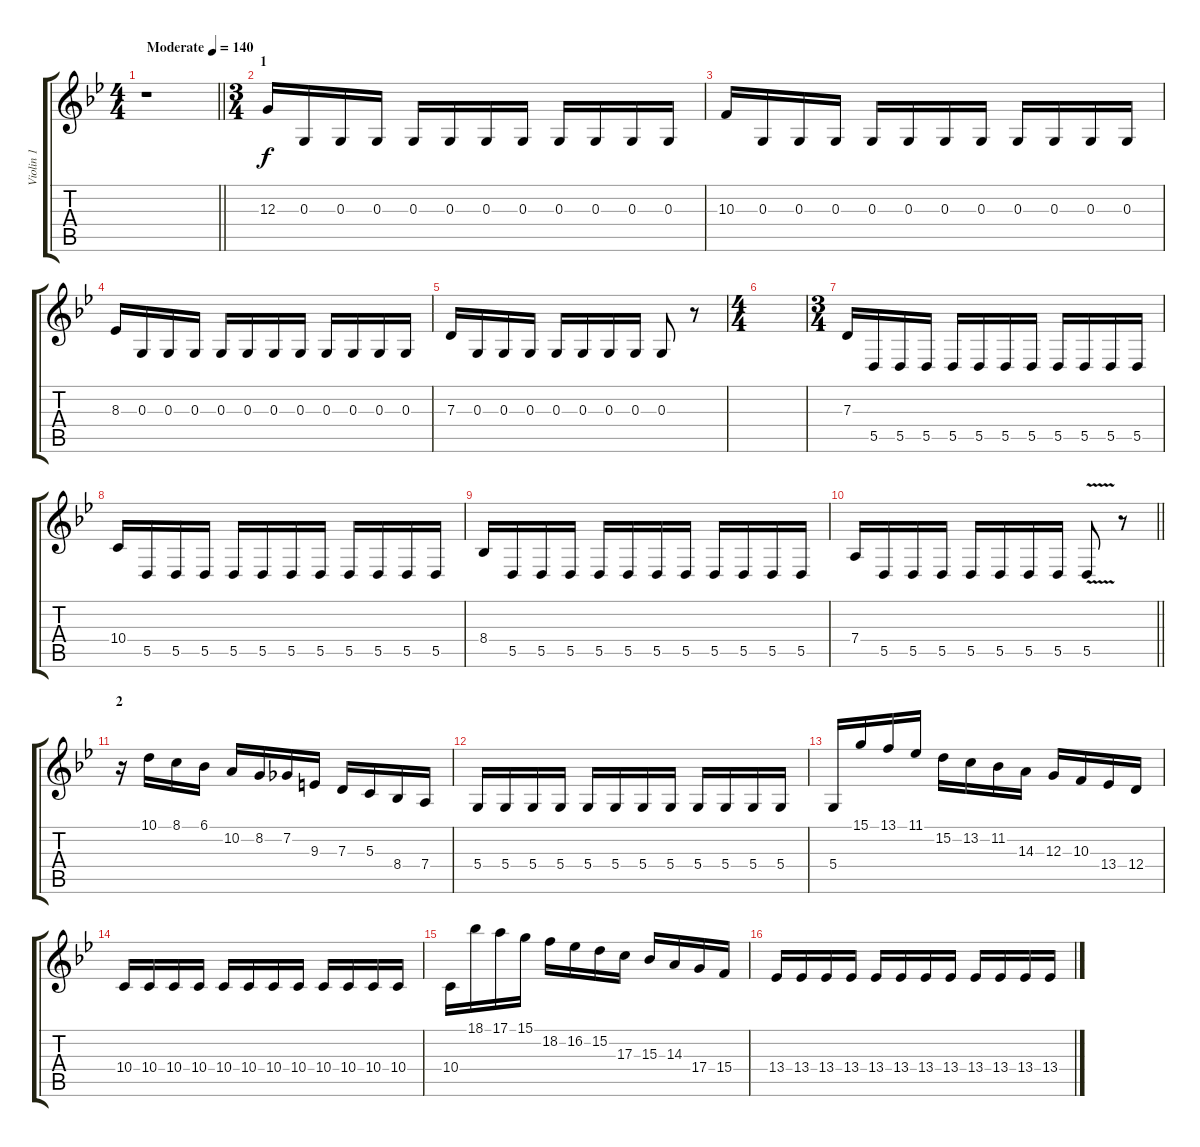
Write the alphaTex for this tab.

\track ("Violin 1" "Violin 1") {instrument violin}
\staff {score tabs}
\tuning (E4 B3 G3 D3 A2 E2) {hide}
\ts (4 4)
\tempo (140 "Moderate")
\clef g2
\barLineRight lightlight
\ks gminor
r.1{dy f instrument violin} |
\ts (3 4)
\section ("" "1")
12.3.16 0.3.16 0.3.16 0.3.16 0.3.16 0.3.16 0.3.16 0.3.16 0.3.16 0.3.16 0.3.16 0.3.16 |
10.3.16 0.3.16 0.3.16 0.3.16 0.3.16 0.3.16 0.3.16 0.3.16 0.3.16 0.3.16 0.3.16 0.3.16 |
8.3.16 0.3.16 0.3.16 0.3.16 0.3.16 0.3.16 0.3.16 0.3.16 0.3.16 0.3.16 0.3.16 0.3.16 |
7.3.16 0.3.16 0.3.16 0.3.16 0.3.16 0.3.16 0.3.16 0.3.16 0.3.8 r.8 |
\ts (4 4)
|
\ts (3 4)
7.3.16 5.5.16 5.5.16 5.5.16 5.5.16 5.5.16 5.5.16 5.5.16 5.5.16 5.5.16 5.5.16 5.5.16 |
10.4.16 5.5.16 5.5.16 5.5.16 5.5.16 5.5.16 5.5.16 5.5.16 5.5.16 5.5.16 5.5.16 5.5.16 |
8.4.16 5.5.16 5.5.16 5.5.16 5.5.16 5.5.16 5.5.16 5.5.16 5.5.16 5.5.16 5.5.16 5.5.16 |
\barLineRight lightlight
7.4.16 5.5.16 5.5.16 5.5.16 5.5.16 5.5.16 5.5.16 5.5.16 5.5{v}.8 r.8 |
\section ("" "2")
r.16 10.1.16 8.1.16 6.1.16 10.2.16 8.2.16 7.2.16 9.3.16 7.3.16 5.3.16 8.4.16 7.4.16 |
5.4.16 5.4.16 5.4.16 5.4.16 5.4.16 5.4.16 5.4.16 5.4.16 5.4.16 5.4.16 5.4.16 5.4.16 |
5.4.16 15.1.16 13.1.16 11.1.16 15.2.16 13.2.16 11.2.16 14.3.16 12.3.16 10.3.16 13.4.16 12.4.16 |
10.4.16 10.4.16 10.4.16 10.4.16 10.4.16 10.4.16 10.4.16 10.4.16 10.4.16 10.4.16 10.4.16 10.4.16 |
10.4.16 18.1.16 17.1.16 15.1.16 18.2.16 16.2.16 15.2.16 17.3.16 15.3.16 14.3.16 17.4.16 15.4.16 |
13.4.16 13.4.16 13.4.16 13.4.16 13.4.16 13.4.16 13.4.16 13.4.16 13.4.16 13.4.16 13.4.16 13.4.16
